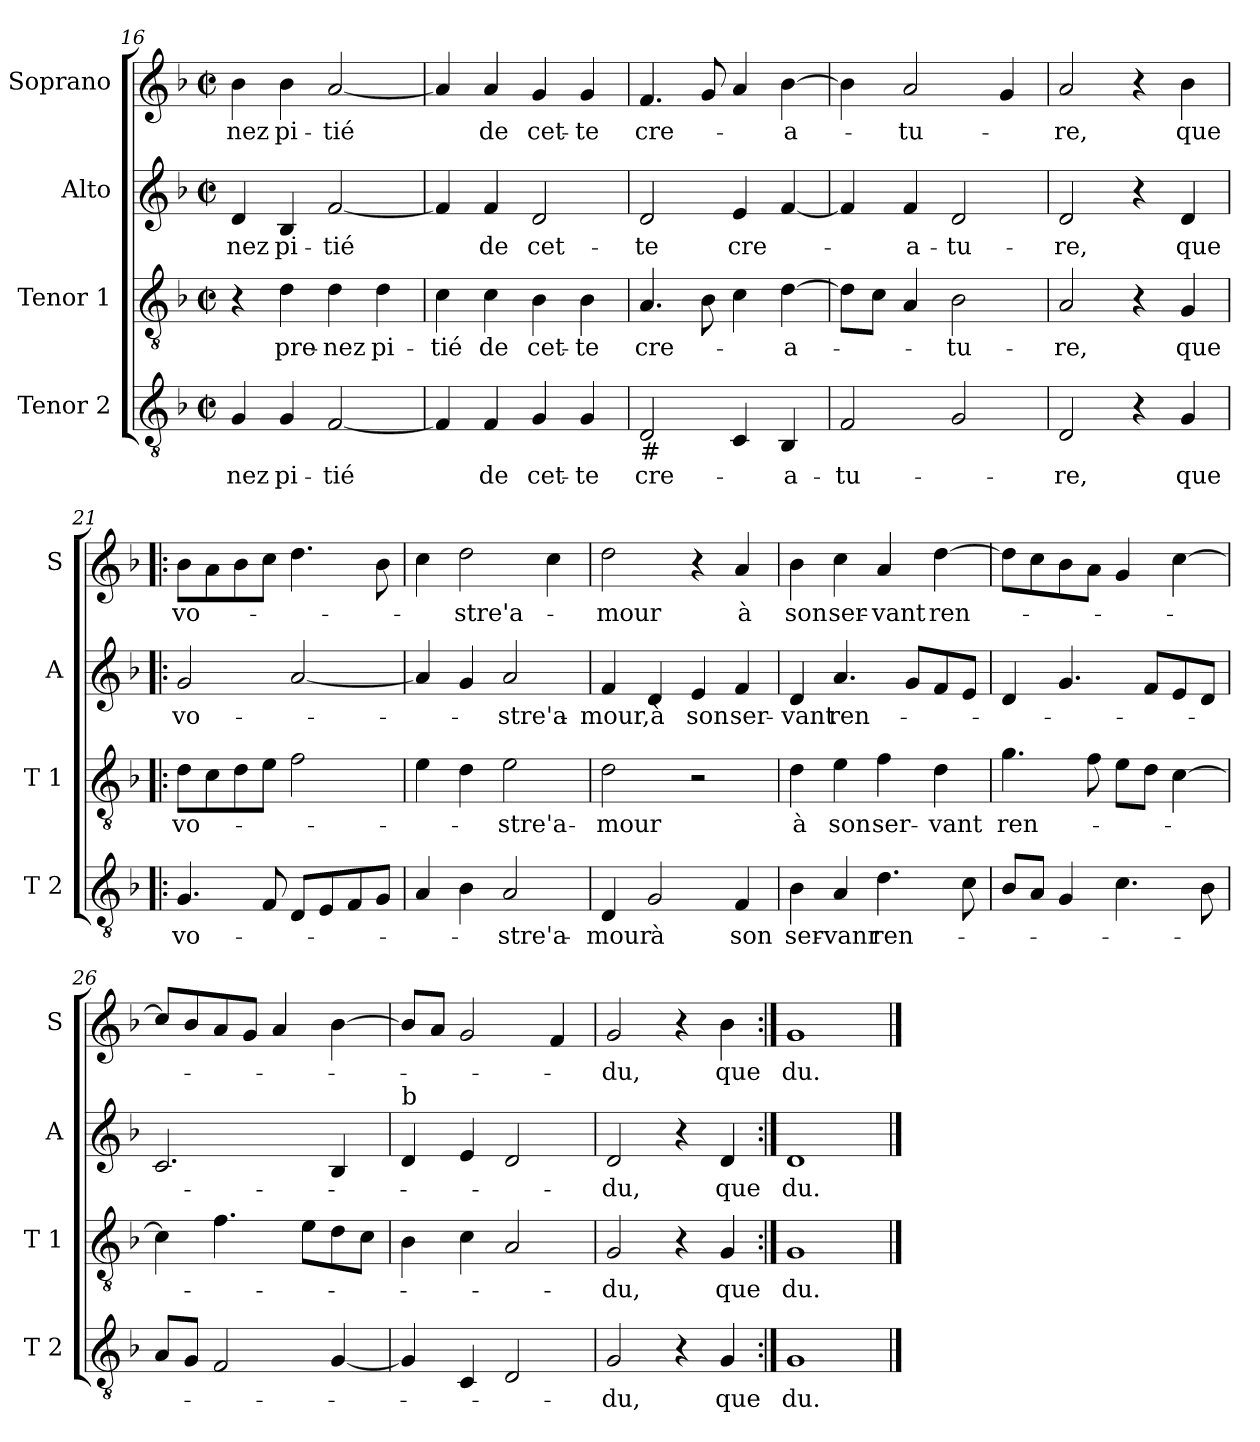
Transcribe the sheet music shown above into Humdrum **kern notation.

**kern	**text	**kern	**text	**kern	**text	**kern	**text
*part4	*part4	*part3	*part3	*part2	*part2	*part1	*part1
*staff4	*staff4	*staff3	*staff3	*staff2	*staff2	*staff1	*staff1
*I"Tenor 2	*	*I"Tenor 1	*	*I"Alto	*	*I"Soprano	*
*I'T 2	*	*I'T 1	*	*I'A	*	*I'S	*
*clefGv2	*	*clefGv2	*	*clefG2	*	*clefG2	*
*k[b-]	*	*k[b-]	*	*k[b-]	*	*k[b-]	*
*F:	*	*F:	*	*F:	*	*F:	*
*M2/2	*	*M2/2	*	*M2/2	*	*M2/2	*
*met(c|)	*	*met(c|)	*	*met(c|)	*	*met(c|)	*
=16	=16	=16	=16	=16	=16	=16	=16
!	!LO:LY:b	!	!	!	!LO:LY:b	!	!LO:LY:b
4G/	-nez	4r	.	4d/	-nez	4b-\	-nez
!	!LO:LY:b	!	!LO:LY:b	!	!LO:LY:b	!	!LO:LY:b
4G/	pi-	4d\	pre-	4B-/	pi-	4b-\	pi-
!	!LO:LY:b	!	!LO:LY:b	!	!LO:LY:b	!	!LO:LY:b
[2F/	-tié	4d\	-nez	[2f/	-tié	[2a/	-tié
!	!	!	!LO:LY:b	!	!	!	!
.	.	4d\	pi-	.	.	.	.
=17	=17	=17	=17	=17	=17	=17	=17
!	!	!	!LO:LY:b	!	!	!	!
4F/]	.	4c\	-tié	4f/]	.	4a/]	.
!	!LO:LY:b	!	!LO:LY:b	!	!LO:LY:b	!	!LO:LY:b
4F/	de	4c\	de	4f/	de	4a/	de
!	!LO:LY:b	!	!LO:LY:b	!	!LO:LY:b	!	!LO:LY:b
4G/	cet-	4B-\	cet-	2d/	cet-	4g/	cet-
!	!LO:LY:b	!	!LO:LY:b	!	!	!	!LO:LY:b
4G/	-te	4B-\	-te	.	.	4g/	-te
=18	=18	=18	=18	=18	=18	=18	=18
!LO:TX:b:t=#	!	!	!	!	!	!	!
!	!LO:LY:b	!	!LO:LY:b	!	!LO:LY:b	!	!LO:LY:b
2D/	cre-	4.A/	cre-	2d/	-te	4.f/	cre-
.	.	8B-\	.	.	.	8g/	.
!	!	!	!	!	!LO:LY:b	!	!
4C/	.	4c\	.	4e/	cre-	4a/	.
!	!LO:LY:b	!	!LO:LY:b	!	!	!	!LO:LY:b
4BB-/	-a-	[4d\	-a-	[4f/	.	[4b-\	-a-
=19	=19	=19	=19	=19	=19	=19	=19
!	!LO:LY:b	!	!	!	!	!	!
2F/	-tu-	8d\L]	.	4f/]	.	4b-\]	.
.	.	8c\J	.	.	.	.	.
!	!	!	!	!	!LO:LY:b	!	!LO:LY:b
.	.	4A/	.	4f/	-a-	2a/	-tu-
!	!	!	!LO:LY:b	!	!LO:LY:b	!	!
2G/	.	2B-\	-tu-	2d/	-tu-	.	.
.	.	.	.	.	.	4g/	.
!!LO:LB:g=z
=20	=20	=20	=20	=20	=20	=20	=20
!	!LO:LY:b	!	!LO:LY:b	!	!LO:LY:b	!	!LO:LY:b
2D/	-re,	2A/	-re,	2d/	-re,	2a/	-re,
4r	.	4r	.	4r	.	4r	.
!	!LO:LY:b	!	!LO:LY:b	!	!LO:LY:b	!	!LO:LY:b
4G/	que	4G/	que	4d/	que	4b-\	que
=21!|:	=21!|:	=21!|:	=21!|:	=21!|:	=21!|:	=21!|:	=21!|:
!	!LO:LY:b	!	!LO:LY:b	!	!LO:LY:b	!	!LO:LY:b
4.G/	vo-	8d\L	vo-	2g/	vo-	8b-\L	vo-
.	.	8c\	.	.	.	8a\	.
.	.	8d\	.	.	.	8b-\	.
8F/	.	8e\J	.	.	.	8cc\J	.
8D/L	.	2f\	.	[2a/	.	4.dd\	.
8E/	.	.	.	.	.	.	.
8F/	.	.	.	.	.	.	.
8G/J	.	.	.	.	.	8b-\	.
=22	=22	=22	=22	=22	=22	=22	=22
4A/	.	4e\	.	4a/]	.	4cc\	.
!	!	!	!	!	!	!	!LO:LY:b
4B-\	.	4d\	.	4g/	.	2dd\	-stre'a-
!	!LO:LY:b	!	!LO:LY:b	!	!LO:LY:b	!	!
2A/	-stre'a-	2e\	-stre'a-	2a/	-stre'a-	.	.
.	.	.	.	.	.	4cc\	.
=23	=23	=23	=23	=23	=23	=23	=23
!	!LO:LY:b	!	!LO:LY:b	!	!LO:LY:b	!	!LO:LY:b
4D/	-mour	2d\	-mour	4f/	-mour,	2dd\	-mour
!	!LO:LY:b	!	!	!	!LO:LY:b	!	!
2G/	à	.	.	4d/	à	.	.
!	!	!	!	!	!LO:LY:b	!	!
.	.	2r	.	4e/	son	4r	.
!	!LO:LY:b	!	!	!	!LO:LY:b	!	!LO:LY:b
4F/	son	.	.	4f/	ser-	4a/	à
=24	=24	=24	=24	=24	=24	=24	=24
!	!LO:LY:b	!	!LO:LY:b	!	!LO:LY:b	!	!LO:LY:b
4B-\	ser-	4d\	à	4d/	-vant	4b-\	son
!	!LO:LY:b	!	!LO:LY:b	!	!LO:LY:b	!	!LO:LY:b
4A/	-vanr	4e\	son	4.a/	ren-	4cc\	ser-
!	!LO:LY:b	!	!LO:LY:b	!	!	!	!LO:LY:b
4.d\	ren-	4f\	ser-	.	.	4a/	-vant
.	.	.	.	8g/L	.	.	.
!	!	!	!LO:LY:b	!	!	!	!LO:LY:b
.	.	4d\	-vant	8f/	.	[4dd\	ren-
8c\	.	.	.	8e/J	.	.	.
!!LO:PB:g=z
=25	=25	=25	=25	=25	=25	=25	=25
!	!	!	!LO:LY:b	!	!	!	!
8B-/L	.	4.g\	ren-	4d/	.	8dd\L]	.
8A/J	.	.	.	.	.	8cc\	.
4G/	.	.	.	4.g/	.	8b-\	.
.	.	8f\	.	.	.	8a\J	.
4.c\	.	8e\L	.	.	.	4g/	.
.	.	8d\J	.	8f/L	.	.	.
.	.	[4c\	.	8e/	.	[4cc\	.
8B-\	.	.	.	8d/J	.	.	.
=26	=26	=26	=26	=26	=26	=26	=26
8A/L	.	4c\]	.	2.c/	.	8cc/L]	.
8G/J	.	.	.	.	.	8b-/	.
2F/	.	4.f\	.	.	.	8a/	.
.	.	.	.	.	.	8g/J	.
.	.	.	.	.	.	4a/	.
.	.	8e\L	.	.	.	.	.
[4G/	.	8d\	.	4B-/	.	[4b-\	.
.	.	8c\J	.	.	.	.	.
=27	=27	=27	=27	=27	=27	=27	=27
!	!	!	!	!LO:TX:a:t=b	!	!	!
4G/]	.	4B-\	.	4d/	.	8b-/L]	.
.	.	.	.	.	.	8a/J	.
4C/	.	4c\	.	4e/	.	2g/	.
2D/	.	2A/	.	2d/	.	.	.
.	.	.	.	.	.	4f/	.
=28	=28	=28	=28	=28	=28	=28	=28
!	!LO:LY:b	!	!LO:LY:b	!	!LO:LY:b	!	!LO:LY:b
2G/	-du,	2G/	-du,	2d/	-du,	2g/	-du,
4r	.	4r	.	4r	.	4r	.
!	!LO:LY:b	!	!LO:LY:b	!	!LO:LY:b	!	!LO:LY:b
4G/	que	4G/	que	4d/	que	4b-\	que
=29:|!	=29:|!	=29:|!	=29:|!	=29:|!	=29:|!	=29:|!	=29:|!
!	!LO:LY:b	!	!LO:LY:b	!	!LO:LY:b	!	!LO:LY:b
1G	du.	1G	du.	1d	du.	1g	du.
==	==	==	==	==	==	==	==
*-	*-	*-	*-	*-	*-	*-	*-
